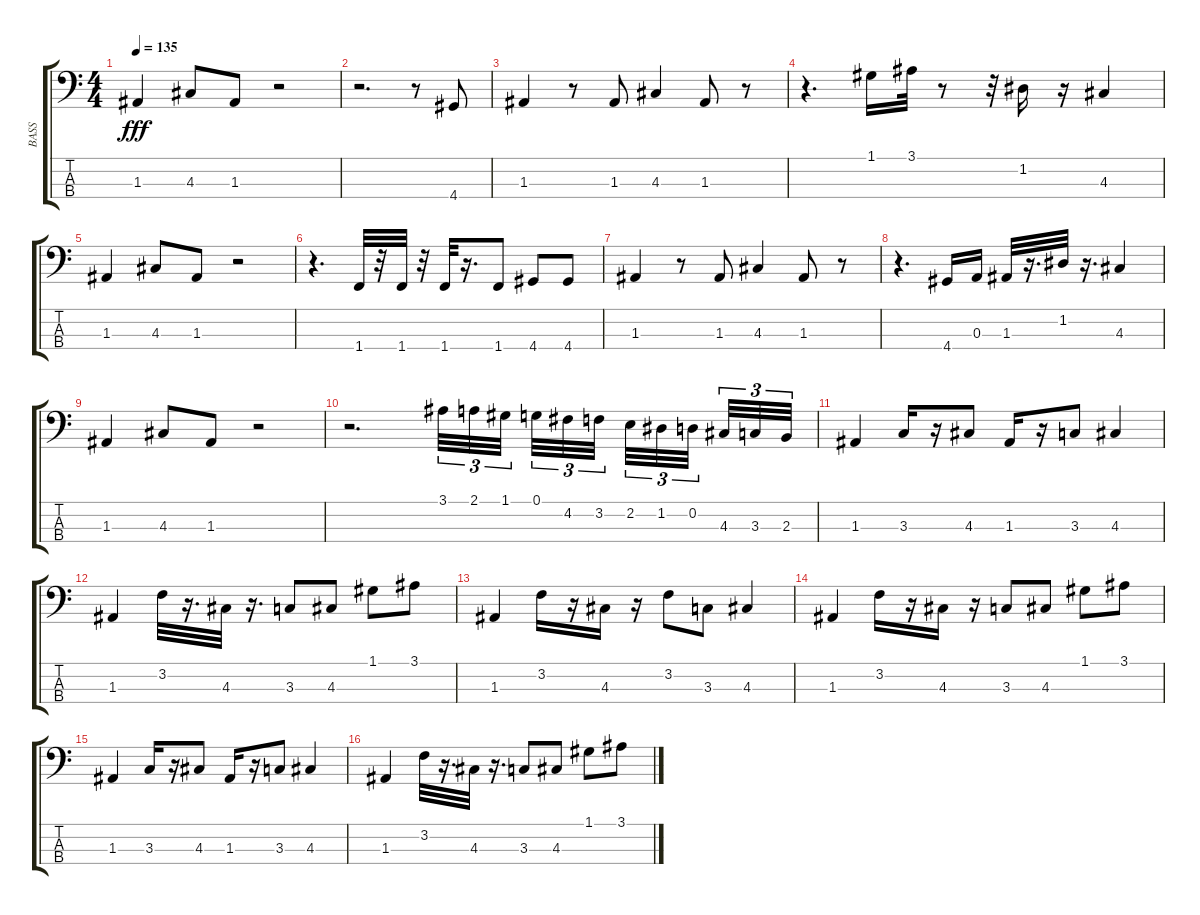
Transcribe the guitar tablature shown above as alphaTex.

\track ("BASS" "BASS") {instrument electricbasspick}
\staff {score tabs}
\tuning (G2 D2 A1 E1) {hide}
\ts (4 4)
\tempo 135
\clef f4
\ks c
1.3.4{dy fff} 4.3.8 1.3.8 r.2 |
r.2{d} r.8 4.4.8 |
1.3.4 r.8 1.3.8 4.3.4 1.3.8 r.8 |
r.4{d} 1.1.16 3.1.32 r.8 r.32 1.2.16 r.16 4.3.4 |
1.3.4 4.3.8 1.3.8 r.2 |
r.4{d} 1.4.32 r.32 1.4.32 r.32 1.4.32 r.16{d} 1.4.8 4.4.8 4.4.8 |
1.3.4 r.8 1.3.8 4.3.4 1.3.8 r.8 |
r.4{d} 4.4.16 0.3.16 1.3.32 r.16{d} 1.2.32 r.16{d} 4.3.4 |
1.3.4 4.3.8 1.3.8 r.2 |
r.2{d} 3.1.32{tu (3 2)} 2.1.32{tu (3 2)} 1.1.32{tu (3 2) beam splitsecondary} 0.1.32{tu (3 2)} 4.2.32{tu (3 2)} 3.2.32{tu (3 2) beam splitsecondary} 2.2.32{tu (3 2)} 1.2.32{tu (3 2)} 0.2.32{tu (3 2) beam splitsecondary} 4.3.32{tu (3 2)} 3.3.32{tu (3 2)} 2.3.32{tu (3 2)} |
1.3.4 3.3.16 r.16 4.3.8 1.3.16 r.16 3.3.8 4.3.4 |
1.3.4 3.2.32 r.16{d} 4.3.32 r.16{d} 3.3.8 4.3.8 1.1.8 3.1.8 |
1.3.4 3.2.16 r.16 4.3.16 r.16 3.2.8 3.3.8 4.3.4 |
1.3.4 3.2.16 r.16 4.3.16 r.16 3.3.8 4.3.8 1.1.8 3.1.8 |
1.3.4 3.3.16 r.16 4.3.8 1.3.16 r.16 3.3.8 4.3.4 |
1.3.4 3.2.32 r.16{d} 4.3.32 r.16{d} 3.3.8 4.3.8 1.1.8 3.1.8
